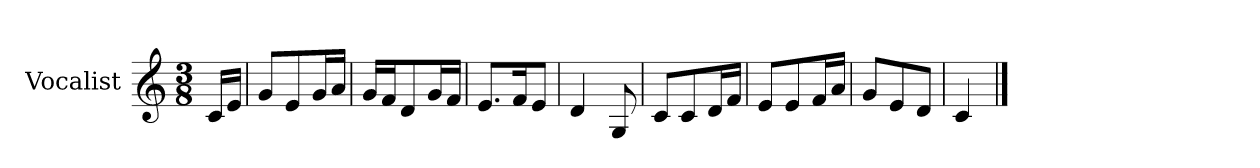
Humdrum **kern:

**kern
*part1
*staff1
*I"Vocalist
*k[]
*C:
*M3/8
=
16cLL
16eJJ
=1
8gL
8e
16gL
16aJJ
=2
16gLL
16fJ
8d
16gL
16fJJ
=3
8.eL
16fK
8eJ
=4
4d
8G
=5
8cL
8c
16dL
16fJJ
=6
8eL
8e
16fL
16aJJ
=7
8gL
8e
8dJ
=8
4c
==
*-
